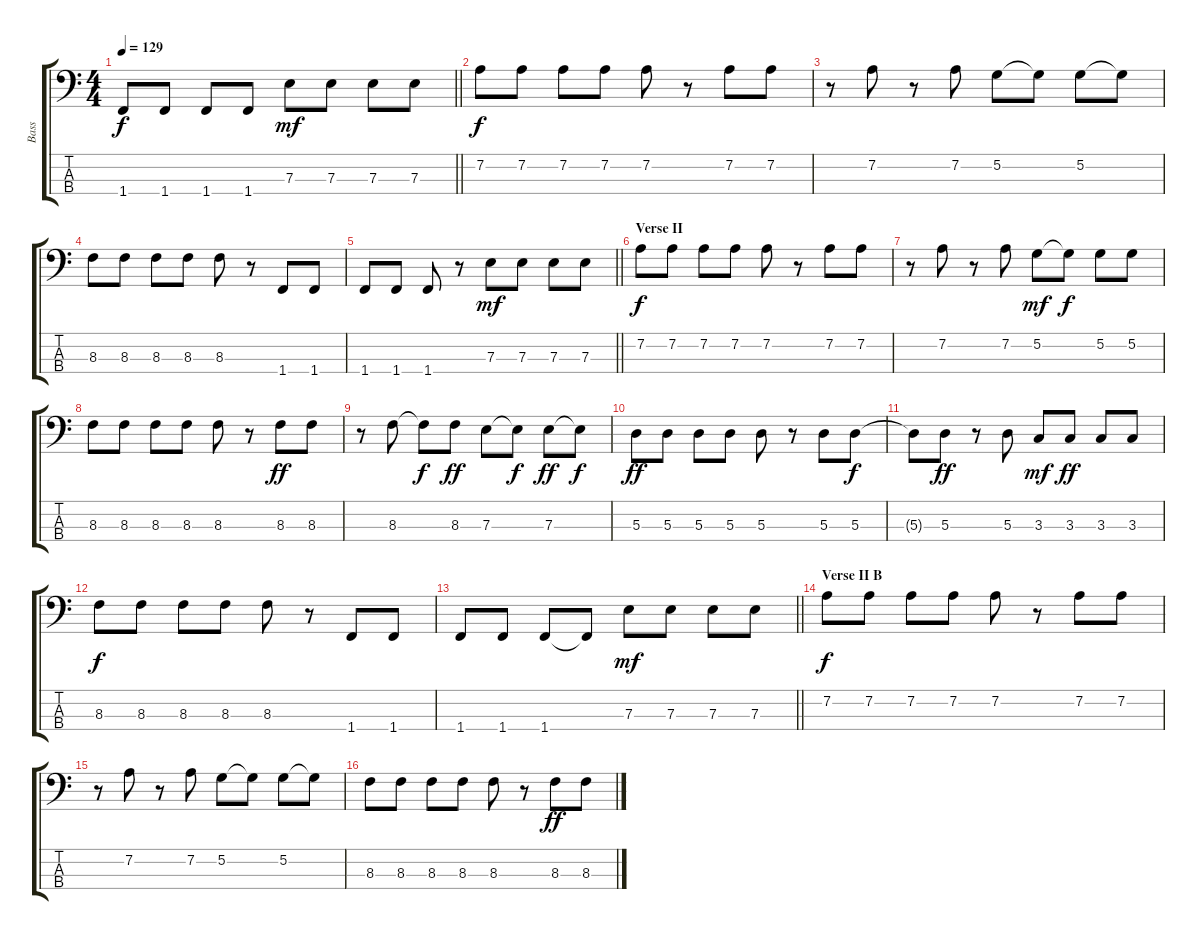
\track ("Bass" "Bass") {instrument electricbasspick}
\staff {score tabs}
\tuning (G2 D2 A1 E1) {hide}
\ts (4 4)
\tempo 129
\clef f4
\barLineRight lightlight
\ks c
1.4.8{dy f} 1.4.8 1.4.8 1.4.8 7.3.8{dy mf} 7.3.8 7.3.8 7.3.8 |
7.2.8{dy f} 7.2.8 7.2.8 7.2.8 7.2.8 r.8 7.2.8 7.2.8 |
r.8 7.2.8 r.8 7.2.8 5.2.8 5.2{t}.8 5.2.8 5.2{t}.8 |
8.3.8 8.3.8 8.3.8 8.3.8 8.3.8 r.8 1.4.8 1.4.8 |
\barLineRight lightlight
1.4.8 1.4.8 1.4.8 r.8 7.3.8{dy mf} 7.3.8 7.3.8 7.3.8 |
\section ("" "Verse II")
7.2.8{dy f} 7.2.8 7.2.8 7.2.8 7.2.8 r.8 7.2.8 7.2.8 |
r.8 7.2.8 r.8 7.2.8 5.2.8{dy mf} 5.2{t}.8{dy f} 5.2.8 5.2.8 |
8.3.8 8.3.8 8.3.8 8.3.8 8.3.8 r.8 8.3.8{dy ff} 8.3.8 |
r.8 8.3.8 8.3{t}.8{dy f} 8.3.8{dy ff} 7.3.8 7.3{t}.8{dy f} 7.3.8{dy ff} 7.3{t}.8{dy f} |
5.3.8{dy ff} 5.3.8 5.3.8 5.3.8 5.3.8 r.8 5.3.8 5.3.8{dy f} |
5.3{t}.8 5.3.8{dy ff} r.8 5.3.8 3.3.8{dy mf} 3.3.8{dy ff} 3.3.8 3.3.8 |
8.3.8{dy f} 8.3.8 8.3.8 8.3.8 8.3.8 r.8 1.4.8 1.4.8 |
\barLineRight lightlight
1.4.8 1.4.8 1.4.8 1.4{t}.8 7.3.8{dy mf} 7.3.8 7.3.8 7.3.8 |
\section ("" "Verse II B")
7.2.8{dy f} 7.2.8 7.2.8 7.2.8 7.2.8 r.8 7.2.8 7.2.8 |
r.8 7.2.8 r.8 7.2.8 5.2.8 5.2{t}.8 5.2.8 5.2{t}.8 |
8.3.8 8.3.8 8.3.8 8.3.8 8.3.8 r.8 8.3.8{dy ff} 8.3.8
